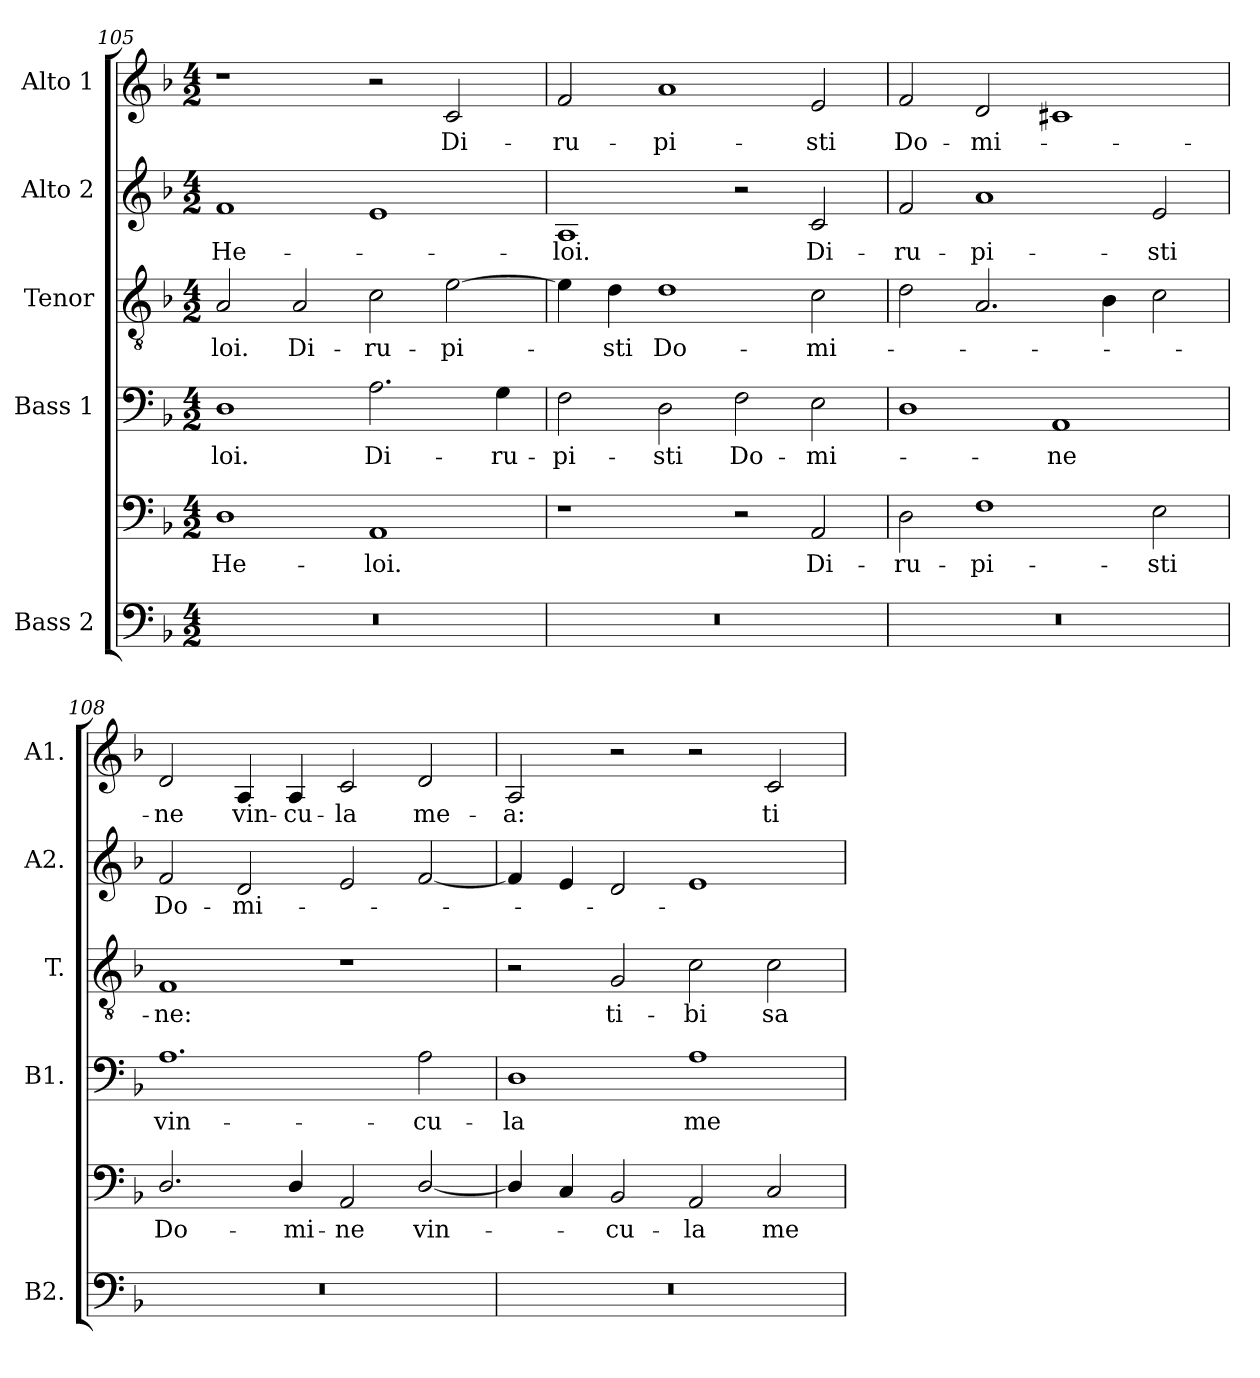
**kern	**kern	**text	**kern	**text	**kern	**text	**kern	**text	**kern	**text
*part5	*part5	*part5	*part4	*part4	*part3	*part3	*part2	*part2	*part1	*part1
*staff6	*staff5	*staff5	*staff4	*staff4	*staff3	*staff3	*staff2	*staff2	*staff1	*staff1
*I"Bass 2	*	*	*I"Bass 1	*	*I"Tenor	*	*I"Alto 2	*	*I"Alto 1	*
*I'B2.	*	*	*I'B1.	*	*I'T.	*	*I'A2.	*	*I'A1.	*
!!LO:PB:g=z
*clefF4	*clefF4	*	*clefF4	*	*clefGv2	*	*clefG2	*	*clefG2	*
*	*	*	*	*	*ITrd7c12	*	*	*	*	*
*k[b-]	*k[b-]	*	*k[b-]	*	*k[b-]	*	*k[b-]	*	*k[b-]	*
*F:	*F:	*	*F:	*	*F:	*	*F:	*	*F:	*
*M4/2	*M4/2	*	*M4/2	*	*M4/2	*	*M4/2	*	*M4/2	*
=105	=105	=105	=105	=105	=105	=105	=105	=105	=105	=105
!LO:N:vis=1	!	!	!	!	!	!	!	!	!	!
!	!	!LO:LY:b:color=#000000	!	!	!	!	!	!	!	!
!	!	!	!	!LO:LY:b:color=#000000	!	!	!	!	!	!
!	!	!	!	!	!	!LO:LY:b:color=#000000	!	!	!	!
!	!	!	!	!	!	!	!	!LO:LY:b:color=#000000	!	!
0r	1Di	He-	1Di	-loi.	2AAi/	-loi.	1fi	He-	1r	.
!	!	!	!	!	!	!LO:LY:b:color=#000000	!	!	!	!
.	.	.	.	.	2AAi/	Di-	.	.	.	.
!	!	!LO:LY:b:color=#000000	!	!	!	!	!	!	!	!
!	!	!	!	!LO:LY:b:color=#000000	!	!	!	!	!	!
!	!	!	!	!	!	!LO:LY:b:color=#000000	!	!	!	!
.	1AAi	-loi.	2.Ai\	Di-	2Ci\	-ru-	1ei	.	2r	.
!	!	!	!	!	!	!LO:LY:b:color=#000000	!	!	!	!
!	!	!	!	!	!	!	!	!	!	!LO:LY:b:color=#000000
.	.	.	.	.	[2Ei\	-pi-	.	.	2ci/	Di-
!	!	!	!	!LO:LY:b:color=#000000	!	!	!	!	!	!
.	.	.	4Gi\	-ru-	.	.	.	.	.	.
=106	=106	=106	=106	=106	=106	=106	=106	=106	=106	=106
!LO:N:vis=1	!	!	!	!	!	!	!	!	!	!
!	!	!	!	!LO:LY:b:color=#000000	!	!	!	!	!	!
!	!	!	!	!	!	!	!	!LO:LY:b:color=#000000	!	!
!	!	!	!	!	!	!	!	!	!	!LO:LY:b:color=#000000
0r	1r	.	2Fi\	-pi-	4Ei\]	.	1Ai	-loi.	2fi/	-ru-
!	!	!	!	!	!	!LO:LY:b:color=#000000	!	!	!	!
.	.	.	.	.	4Di\	-sti	.	.	.	.
!	!	!	!	!LO:LY:b:color=#000000	!	!	!	!	!	!
!	!	!	!	!	!	!LO:LY:b:color=#000000	!	!	!	!
!	!	!	!	!	!	!	!	!	!	!LO:LY:b:color=#000000
.	.	.	2Di\	-sti	1Di	Do-	.	.	1ai	-pi-
!	!	!	!	!LO:LY:b:color=#000000	!	!	!	!	!	!
.	2r	.	2Fi\	Do-	.	.	2r	.	.	.
!	!	!LO:LY:b:color=#000000	!	!	!	!	!	!	!	!
!	!	!	!	!LO:LY:b:color=#000000	!	!	!	!	!	!
!	!	!	!	!	!	!LO:LY:b:color=#000000	!	!	!	!
!	!	!	!	!	!	!	!	!LO:LY:b:color=#000000	!	!
!	!	!	!	!	!	!	!	!	!	!LO:LY:b:color=#000000
.	2AAi/	Di-	2Ei\	-mi-	2Ci\	-mi-	2ci/	Di-	2ei/	-sti
=107	=107	=107	=107	=107	=107	=107	=107	=107	=107	=107
!LO:N:vis=1	!	!	!	!	!	!	!	!	!	!
!	!	!LO:LY:b:color=#000000	!	!	!	!	!	!	!	!
!	!	!	!	!	!	!	!	!LO:LY:b:color=#000000	!	!
!	!	!	!	!	!	!	!	!	!	!LO:LY:b:color=#000000
0r	2Di\	-ru-	1Di	.	2Di\	.	2fi/	-ru-	2fi/	Do-
!	!	!LO:LY:b:color=#000000	!	!	!	!	!	!	!	!
!	!	!	!	!	!	!	!	!LO:LY:b:color=#000000	!	!
!	!	!	!	!	!	!	!	!	!	!LO:LY:b:color=#000000
.	1Fi	-pi-	.	.	2.AAi/	.	1ai	-pi-	2di/	-mi-
!	!	!	!	!LO:LY:b:color=#000000	!	!	!	!	!	!
.	.	.	1AAi	-ne	.	.	.	.	1c#Xi	.
.	.	.	.	.	4BB-i\	.	.	.	.	.
!	!	!LO:LY:b:color=#000000	!	!	!	!	!	!	!	!
!	!	!	!	!	!	!	!	!LO:LY:b:color=#000000	!	!
.	2Ei\	-sti	.	.	2Ci\	.	2ei/	-sti	.	.
=108	=108	=108	=108	=108	=108	=108	=108	=108	=108	=108
!LO:N:vis=1	!	!	!	!	!	!	!	!	!	!
!	!	!LO:LY:b:color=#000000	!	!	!	!	!	!	!	!
!	!	!	!	!LO:LY:b:color=#000000	!	!	!	!	!	!
!	!	!	!	!	!	!LO:LY:b:color=#000000	!	!	!	!
!	!	!	!	!	!	!	!	!LO:LY:b:color=#000000	!	!
!	!	!	!	!	!	!	!	!	!	!LO:LY:b:color=#000000
0r	2.Di/	Do-	1.Ai	vin-	1FFi	-ne:	2fi/	Do-	2di/	-ne
!	!	!	!	!	!	!	!	!LO:LY:b:color=#000000	!	!
!	!	!	!	!	!	!	!	!	!	!LO:LY:b:color=#000000
.	.	.	.	.	.	.	2di/	-mi-	4Ai/	vin-
!	!	!LO:LY:b:color=#000000	!	!	!	!	!	!	!	!
!	!	!	!	!	!	!	!	!	!	!LO:LY:b:color=#000000
.	4Di/	-mi-	.	.	.	.	.	.	4Ai/	-cu-
!	!	!LO:LY:b:color=#000000	!	!	!	!	!	!	!	!
!	!	!	!	!	!	!	!	!	!	!LO:LY:b:color=#000000
.	2AAi/	-ne	.	.	1r	.	2ei/	.	2ci/	-la
!	!	!LO:LY:b:color=#000000	!	!	!	!	!	!	!	!
!	!	!	!	!LO:LY:b:color=#000000	!	!	!	!	!	!
!	!	!	!	!	!	!	!	!	!	!LO:LY:b:color=#000000
.	[2Di/	vin-	2Ai\	-cu-	.	.	[2fi/	.	2di/	me-
=109	=109	=109	=109	=109	=109	=109	=109	=109	=109	=109
!LO:N:vis=1	!	!	!	!	!	!	!	!	!	!
!	!	!	!	!LO:LY:b:color=#000000	!	!	!	!	!	!
!	!	!	!	!	!	!	!	!	!	!LO:LY:b:color=#000000
0r	4Di/]	.	1Di	-la	2r	.	4fi/]	.	2Ai/	-a:
.	4Ci/	.	.	.	.	.	4ei/	.	.	.
!	!	!LO:LY:b:color=#000000	!	!	!	!	!	!	!	!
!	!	!	!	!	!	!LO:LY:b:color=#000000	!	!	!	!
.	2BB-i/	-cu-	.	.	2GGi/	ti-	2di/	.	2r	.
!	!	!LO:LY:b:color=#000000	!	!	!	!	!	!	!	!
!	!	!	!	!LO:LY:b:color=#000000	!	!	!	!	!	!
!	!	!	!	!	!	!LO:LY:b:color=#000000	!	!	!	!
.	2AAi/	-la	1Ai	me-	2Ci\	-bi	1ei	.	2r	.
!	!	!LO:LY:b:color=#000000	!	!	!	!	!	!	!	!
!	!	!	!	!	!	!LO:LY:b:color=#000000	!	!	!	!
!	!	!	!	!	!	!	!	!	!	!LO:LY:b:color=#000000
.	2Ci/	me-	.	.	2Ci\	sa-	.	.	2ci/	ti-
=	=	=	=	=	=	=	=	=	=	=
*-	*-	*-	*-	*-	*-	*-	*-	*-	*-	*-
